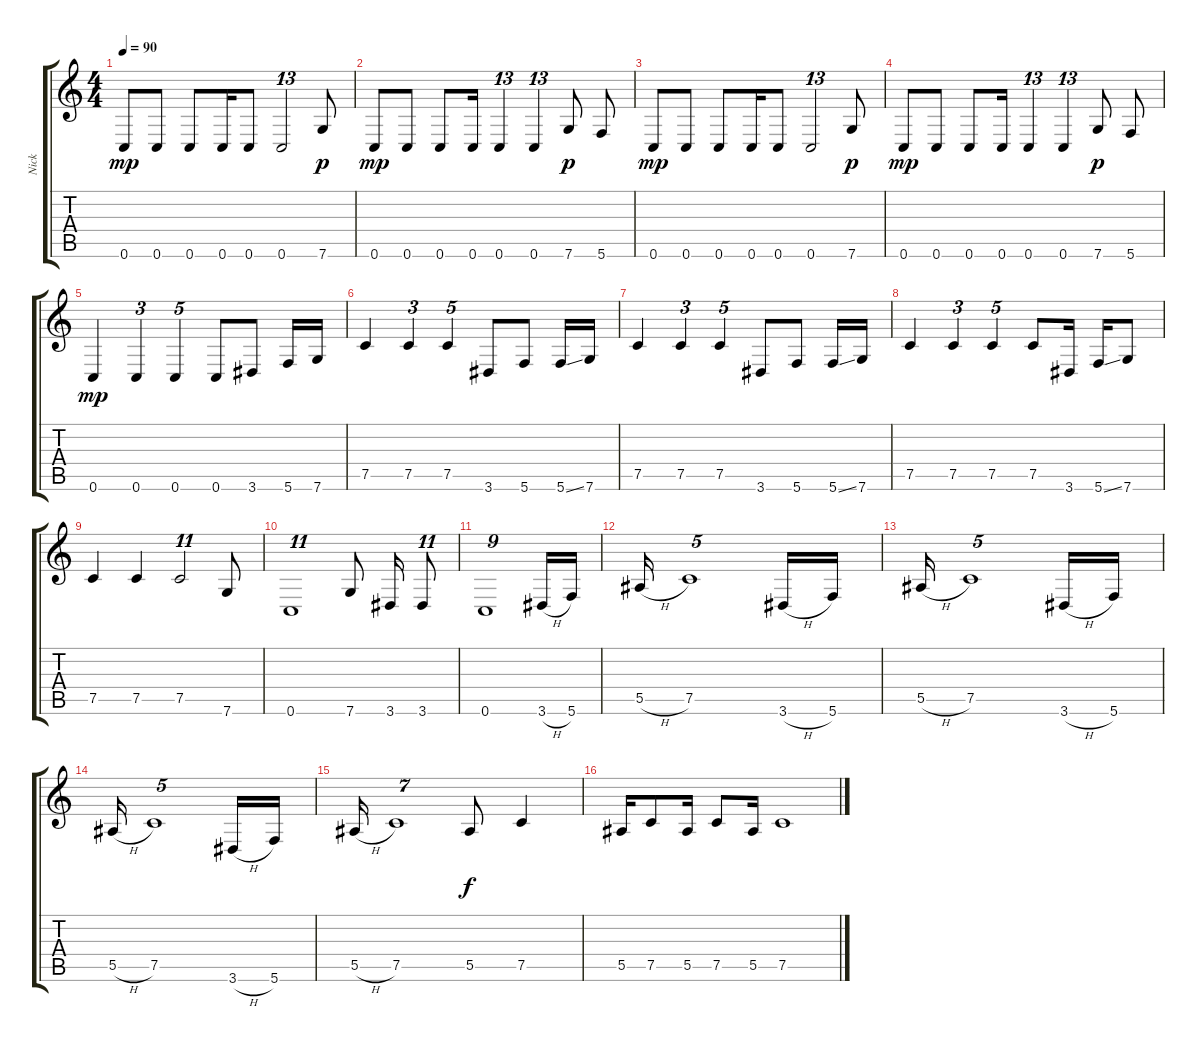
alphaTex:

\track ("Nick" "Nick") {instrument electricbassfinger}
\staff {score tabs}
\tuning (C4 G3 Eb3 Bb2 F2 C2) {hide}
\ts (4 4)
\tempo 90
\clef g2
\ks c
0.6.8{dy mp} 0.6.8 0.6.8 0.6.16 0.6.8 0.6.2{tu (13 8)} 7.6.8{dy p} |
0.6.8{dy mp} 0.6.8 0.6.8 0.6.16 0.6.4{tu (13 8)} 0.6.4{tu (13 8)} 7.6.8{dy p} 5.6.8 |
0.6.8{dy mp} 0.6.8 0.6.8 0.6.16 0.6.8 0.6.2{tu (13 8)} 7.6.8{dy p} |
0.6.8{dy mp} 0.6.8 0.6.8 0.6.16 0.6.4{tu (13 8)} 0.6.4{tu (13 8)} 7.6.8{dy p} 5.6.8 |
0.6.4{dy mp} 0.6.4{tu (3 2)} 0.6.4{tu (5 4)} 0.6.8 3.6.8 5.6.16 7.6.16 |
7.5.4 7.5.4{tu (3 2)} 7.5.4{tu (5 4)} 3.6.8 5.6.8 5.6{ss}.16 7.6.16 |
7.5.4 7.5.4{tu (3 2)} 7.5.4{tu (5 4)} 3.6.8 5.6.8 5.6{ss}.16 7.6.16 |
7.5.4 7.5.4{tu (3 2)} 7.5.4{tu (5 4)} 7.5.8 3.6.16 5.6{ss}.16 7.6.8 |
7.5.4 7.5.4 7.5.2{tu (11 8)} 7.6.8 |
0.6.1{tu (11 8)} 7.6.8 3.6.16 3.6.8{tu (11 8)} |
0.6.1{tu (9 8)} 3.6{h}.16 5.6.16 |
5.5{h}.16 7.5.1{tu (5 4)} 3.6{h}.16 5.6.16 |
5.5{h}.16 7.5.1{tu (5 4)} 3.6{h}.16 5.6.16 |
5.5{h}.16 7.5.1{tu (5 4)} 3.6{h}.16 5.6.16 |
5.5{h}.16 7.5.1{tu (7 4)} 5.5.8{dy f} 7.5.4 |
5.5.16 7.5.8 5.5.16 7.5.8 5.5.16 7.5.1
